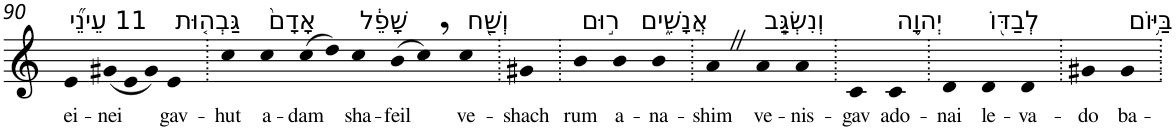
**kern	**text
*part1	*part1
*staff1	*staff1
*I"Piano	*
*I'Pno	*
!!LO:PB:g=z
*clefG2	*
*k[]	*
=90	=90
!LO:TX:a:t=11 עֵינֵ֞י	!
!	!LO:LY:b
4e	ei-
!	!LO:LY:b
(12g#X	-nei
12e	.
12g#)	.
!LO:TX:a:t=גַּבְה֤וּת	!
!	!LO:LY:b
4e	gav-
=91.	=91.
!	!LO:LY:b
4cc	-hut
!LO:TX:a:t=אָדָם֙	!
!	!LO:LY:b
4cc	a-
!	!LO:LY:b
(8cc	-dam
8dd)	.
!LO:TX:a:t=שָׁפֵ֔ל	!
!	!LO:LY:b
4cc	sha-
!	!LO:LY:b
(8b	-feil
8cc,)	.
!LO:TX:a:t=וְשַׁ֖ח	!
!	!LO:LY:b
4cc	ve-
=92.	=92.
!	!LO:LY:b
4g#X	-shach
=93.	=93.
!LO:TX:a:t=ר֣וּם	!
!	!LO:LY:b
4b	rum
!LO:TX:a:t=אֲנָשִׁ֑ים	!
!	!LO:LY:b
4b	a-
!	!LO:LY:b
4b	-na-
=94.	=94.
!	!LO:LY:b
4aZ	-shim
!LO:TX:a:t=וְנִשְׂגַּ֧ב	!
!	!LO:LY:b
4a	ve-
!	!LO:LY:b
4a	-nis-
=95.	=95.
!	!LO:LY:b
4c	-gav
!LO:TX:a:t=יְהוָ֛ה	!
!	!LO:LY:b
4c	ado-
=96.	=96.
!	!LO:LY:b
4d	-nai
!LO:TX:a:t=לְבַדּ֖וֹ	!
!	!LO:LY:b
4d	le-
!	!LO:LY:b
4d	-va-
=97.	=97.
!	!LO:LY:b
4g#X	-do
!LO:TX:a:t=בַּיּ֥וֹם	!
!	!LO:LY:b
4g#	ba-
=.	=.
*-	*-
